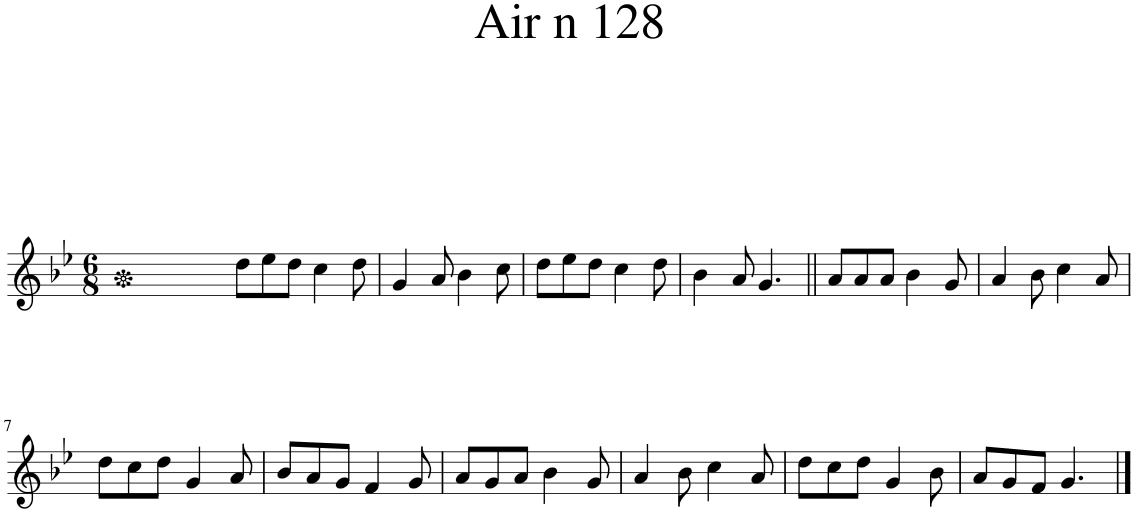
**kern
*part1
*staff1
*I"Piano
*I'Pno.
*clefG2
*k[b-e-]
*M6/8
=1
8dd\L
8ee-\
8dd\J
4cc\
8dd\
=2
4g/
8a/
4b-\
8cc\
=3
8dd\L
8ee-\
8dd\J
4cc\
8dd\
=4
4b-\
8a/
4.g/
=5||
8a/L
8a/
8a/J
4b-\
8g/
=6
4a/
8b-\
4cc\
8a/
!!LO:LB:g=z
=7
8dd\L
8cc\
8dd\J
4g/
8a/
=8
8b-/L
8a/
8g/J
4f/
8g/
=9
8a/L
8g/
8a/J
4b-\
8g/
=10
4a/
8b-\
4cc\
8a/
=11
8dd\L
8cc\
8dd\J
4g/
8b-\
=12
8a/L
8g/
8f/J
4.g/
==
*-
